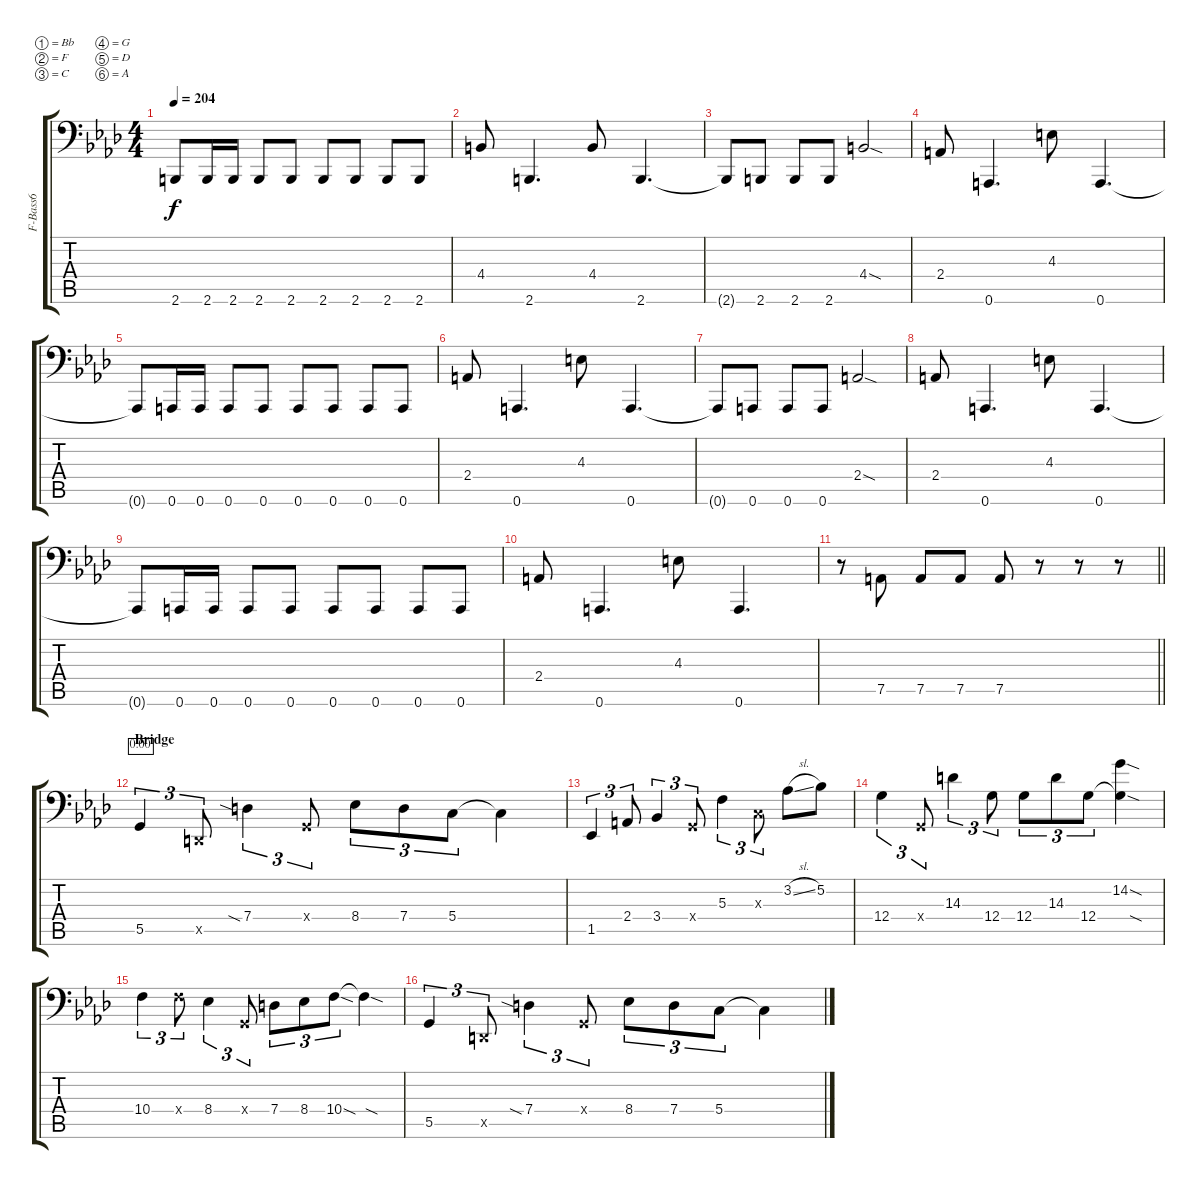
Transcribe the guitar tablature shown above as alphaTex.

\bracketExtendMode groupsimilarinstruments
\otherSystemsTrackNameOrientation horizontal
\track ("Dominic Lapointe" "F-Bass6") {instrument fretlessbass}
\staff {score tabs}
\tuning (Bb2 F2 C2 G1 D1 A0)
\ts (4 4)
\tempo 204
\clef f4
\ks ab
2.6{t acc #}.8{dy f beam Up} 2.6{acc #}.16{beam Up} 2.6{acc #}.16{beam Up} 2.6{acc #}.8{beam Up} 2.6{acc #}.8{beam Up} 2.6{acc #}.8{beam Up} 2.6{acc #}.8{beam Up} 2.6{acc #}.8{beam Up} 2.6{acc #}.8{beam Up} |
4.4{acc #}.8{beam Up} 2.6{acc #}.4{d beam Up} 4.4{acc #}.8{beam Up} 2.6{acc #}.4{d beam Up} |
2.6{t acc #}.8{beam Up} 2.6{acc #}.8{beam Up} 2.6{acc #}.8{beam Up} 2.6{acc #}.8{beam Up} 4.4{sod acc #}.2{beam Up} |
2.4{acc forcenatural}.8{beam Up} 0.6{acc forcenatural}.4{d beam Up} 4.3{acc #}.8{beam Down} 0.6{acc forcenatural}.4{d beam Up} |
0.6{t acc forcenatural}.8{beam Up} 0.6{acc forcenatural}.16{beam Up} 0.6{acc forcenatural}.16{beam Up} 0.6{acc forcenatural}.8{beam Up} 0.6{acc forcenatural}.8{beam Up} 0.6{acc forcenatural}.8{beam Up} 0.6{acc forcenatural}.8{beam Up} 0.6{acc forcenatural}.8{beam Up} 0.6{acc forcenatural}.8{beam Up} |
2.4{acc forcenatural}.8{beam Up} 0.6{acc forcenatural}.4{d beam Up} 4.3{acc #}.8{beam Down} 0.6{acc forcenatural}.4{d beam Up} |
0.6{t acc forcenatural}.8{beam Up} 0.6{acc forcenatural}.8{beam Up} 0.6{acc forcenatural}.8{beam Up} 0.6{acc forcenatural}.8{beam Up} 2.4{sod acc forcenatural}.2{beam Up} |
2.4{acc forcenatural}.8{beam Up} 0.6{acc forcenatural}.4{d beam Up} 4.3{acc #}.8{beam Down} 0.6{acc forcenatural}.4{d beam Up} |
0.6{t acc forcenatural}.8{beam Up} 0.6{acc forcenatural}.16{beam Up} 0.6{acc forcenatural}.16{beam Up} 0.6{acc forcenatural}.8{beam Up} 0.6{acc forcenatural}.8{beam Up} 0.6{acc forcenatural}.8{beam Up} 0.6{acc forcenatural}.8{beam Up} 0.6{acc forcenatural}.8{beam Up} 0.6{acc forcenatural}.8{beam Up} |
2.4{acc forcenatural}.8{beam Up} 0.6{acc forcenatural}.4{d beam Up} 4.3{acc #}.8{beam Down} 0.6{acc forcenatural}.4{d beam Up} |
\barLineRight lightlight
r.8{beam Down} 7.5{acc forcenatural}.8{beam Up} 7.5{acc forcenatural}.8{beam Up} 7.5{acc forcenatural}.8{beam Up} 7.5{acc forcenatural}.8{beam Up} r.8{beam Up} r.8{beam Up} r.8{beam Up} |
\section ("" "Bridge")
5.5{acc forcenatural}.4{tu (3 2) beam Up timer} 0.5{x acc forcenatural}.8{tu (3 2) beam Up} 7.4{sia acc forcenatural}.4{tu (3 2) beam Down} 0.4{x acc forcenatural}.8{tu (3 2) beam Up} 8.4{acc forcenatural}.8{tu (3 2) beam Down} 7.4{acc forcenatural}.8{tu (3 2) beam Down} 5.4{acc forcenatural}.8{tu (3 2) beam Down} 5.4{t acc forcenatural}.4{beam Down} |
1.5{acc forcenatural}.4{tu (3 2) beam Up} 2.4{acc forcenatural}.8{tu (3 2) beam Up} 3.4{acc forcenatural}.4{tu (3 2) beam Up} 0.4{x acc forcenatural}.8{tu (3 2) beam Up} 5.3{acc forcenatural}.4{tu (3 2) beam Down} 0.3{x acc forcenatural}.8{tu (3 2) beam Down} 3.2{sl acc b}.8{beam Down} 5.2{acc forcenatural}.8{beam Down} |
12.4{acc forcenatural}.4{tu (3 2) beam Down} 0.4{x acc forcenatural}.8{tu (3 2) beam Up} 14.3{acc forcenatural}.4{tu (3 2) beam Down} 12.4{acc forcenatural}.8{tu (3 2) beam Down} 12.4{acc forcenatural}.8{tu (3 2) beam Down} 14.3{acc forcenatural}.8{tu (3 2) beam Down} 12.4{acc forcenatural}.8{tu (3 2) beam Down} (14.2{sod acc forcenatural} 12.4{sod t acc forcenatural}).4{beam Down} |
10.4{acc forcenatural}.4{tu (3 2) beam Down} 10.4{x acc forcenatural}.8{tu (3 2) beam Down} 8.4{acc forcenatural}.4{tu (3 2) beam Down} 0.4{x acc forcenatural}.8{tu (3 2) beam Up} 7.4{acc forcenatural}.8{tu (3 2) beam Down} 8.4{acc forcenatural}.8{tu (3 2) beam Down} 10.4{sod acc forcenatural}.8{tu (3 2) beam Down} 10.4{sod t acc forcenatural}.4{beam Down} |
5.5{acc forcenatural}.4{tu (3 2) beam Up} 0.5{x acc forcenatural}.8{tu (3 2) beam Up} 7.4{sia acc forcenatural}.4{tu (3 2) beam Down} 0.4{x acc forcenatural}.8{tu (3 2) beam Up} 8.4{acc forcenatural}.8{tu (3 2) beam Down} 7.4{acc forcenatural}.8{tu (3 2) beam Down} 5.4{acc forcenatural}.8{tu (3 2) beam Down} 5.4{t acc forcenatural}.4{beam Down}
